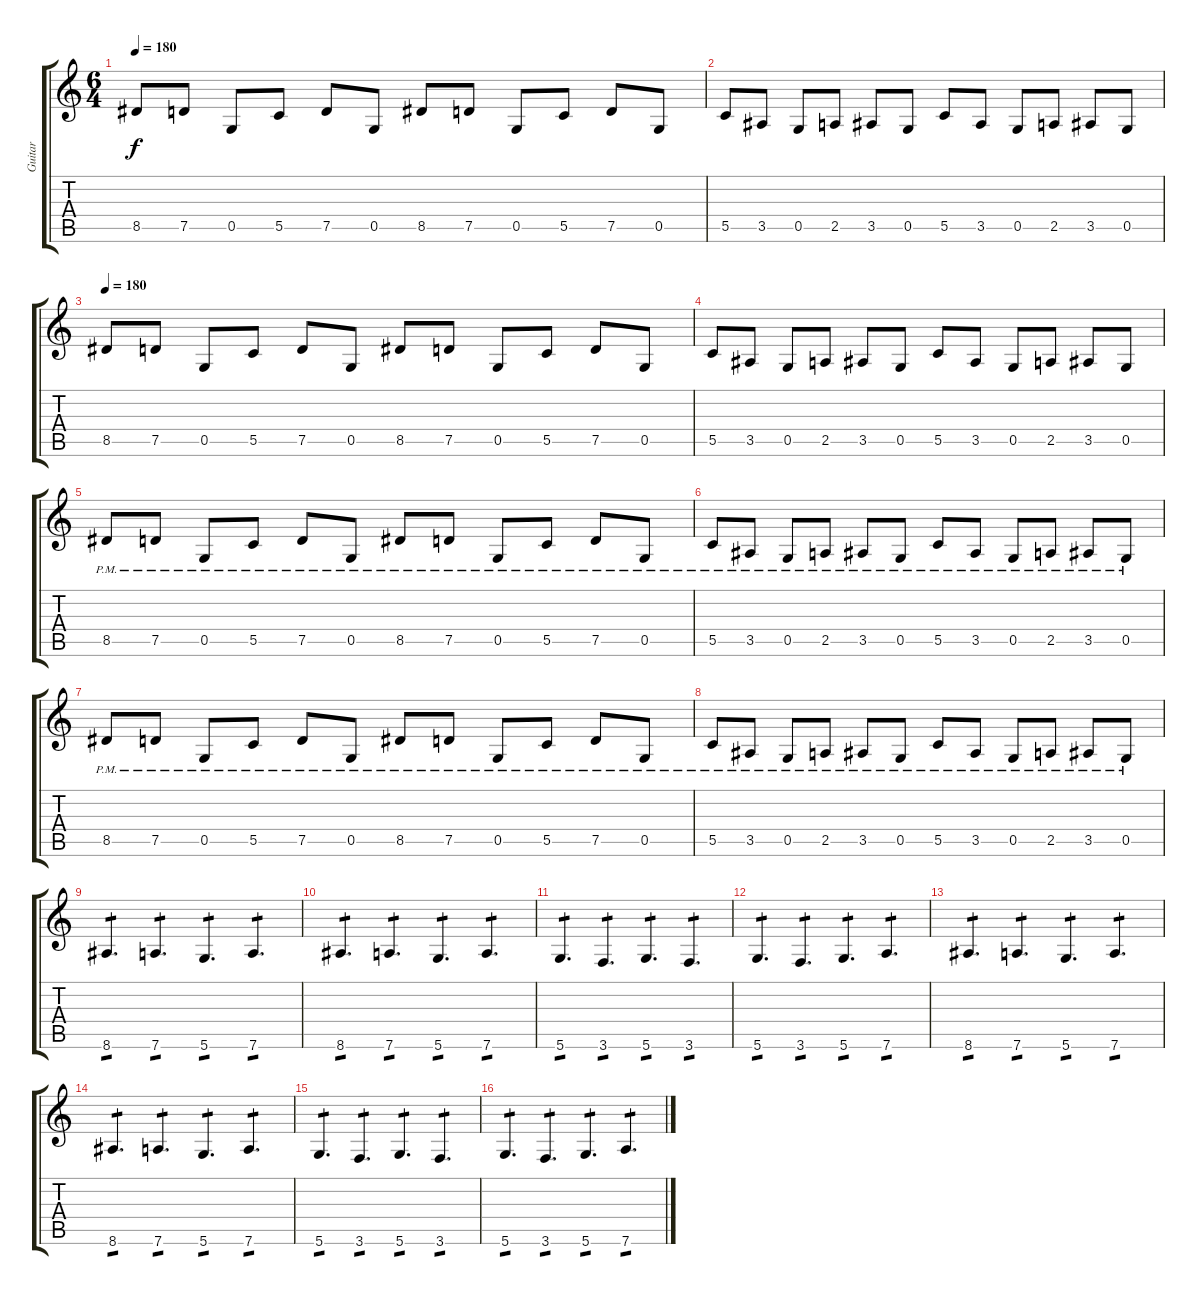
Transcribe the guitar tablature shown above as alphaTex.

\track ("Guitar" "Guitar") {instrument distortionguitar}
\staff {score tabs}
\tuning (D4 A3 F3 C3 G2 D2) {hide}
\ts (6 4)
\tempo 180
\clef g2
\ks c
8.5.8{dy f} 7.5.8 0.5.8 5.5.8 7.5.8 0.5.8 8.5.8 7.5.8 0.5.8 5.5.8 7.5.8 0.5.8 |
5.5.8 3.5.8 0.5.8 2.5.8 3.5.8 0.5.8 5.5.8 3.5.8 0.5.8 2.5.8 3.5.8 0.5.8 |
\tempo 180
8.5.8 7.5.8 0.5.8 5.5.8 7.5.8 0.5.8 8.5.8 7.5.8 0.5.8 5.5.8 7.5.8 0.5.8 |
5.5.8 3.5.8 0.5.8 2.5.8 3.5.8 0.5.8 5.5.8 3.5.8 0.5.8 2.5.8 3.5.8 0.5.8 |
8.5{pm}.8 7.5{pm}.8 0.5{pm}.8 5.5{pm}.8 7.5{pm}.8 0.5{pm}.8 8.5{pm}.8 7.5{pm}.8 0.5{pm}.8 5.5{pm}.8 7.5{pm}.8 0.5{pm}.8 |
5.5{pm}.8 3.5{pm}.8 0.5{pm}.8 2.5{pm}.8 3.5{pm}.8 0.5{pm}.8 5.5{pm}.8 3.5{pm}.8 0.5{pm}.8 2.5{pm}.8 3.5{pm}.8 0.5{pm}.8 |
8.5{pm}.8 7.5{pm}.8 0.5{pm}.8 5.5{pm}.8 7.5{pm}.8 0.5{pm}.8 8.5{pm}.8 7.5{pm}.8 0.5{pm}.8 5.5{pm}.8 7.5{pm}.8 0.5{pm}.8 |
5.5{pm}.8 3.5{pm}.8 0.5{pm}.8 2.5{pm}.8 3.5{pm}.8 0.5{pm}.8 5.5{pm}.8 3.5{pm}.8 0.5{pm}.8 2.5{pm}.8 3.5{pm}.8 0.5{pm}.8 |
8.6.4{d tp 1} 7.6.4{d tp 1} 5.6.4{d tp 1} 7.6.4{d tp 1} |
8.6.4{d tp 1} 7.6.4{d tp 1} 5.6.4{d tp 1} 7.6.4{d tp 1} |
5.6.4{d tp 1} 3.6.4{d tp 1} 5.6.4{d tp 1} 3.6.4{d tp 1} |
5.6.4{d tp 1} 3.6.4{d tp 1} 5.6.4{d tp 1} 7.6.4{d tp 1} |
8.6.4{d tp 1} 7.6.4{d tp 1} 5.6.4{d tp 1} 7.6.4{d tp 1} |
8.6.4{d tp 1} 7.6.4{d tp 1} 5.6.4{d tp 1} 7.6.4{d tp 1} |
5.6.4{d tp 1} 3.6.4{d tp 1} 5.6.4{d tp 1} 3.6.4{d tp 1} |
5.6.4{d tp 1} 3.6.4{d tp 1} 5.6.4{d tp 1} 7.6.4{d tp 1}
